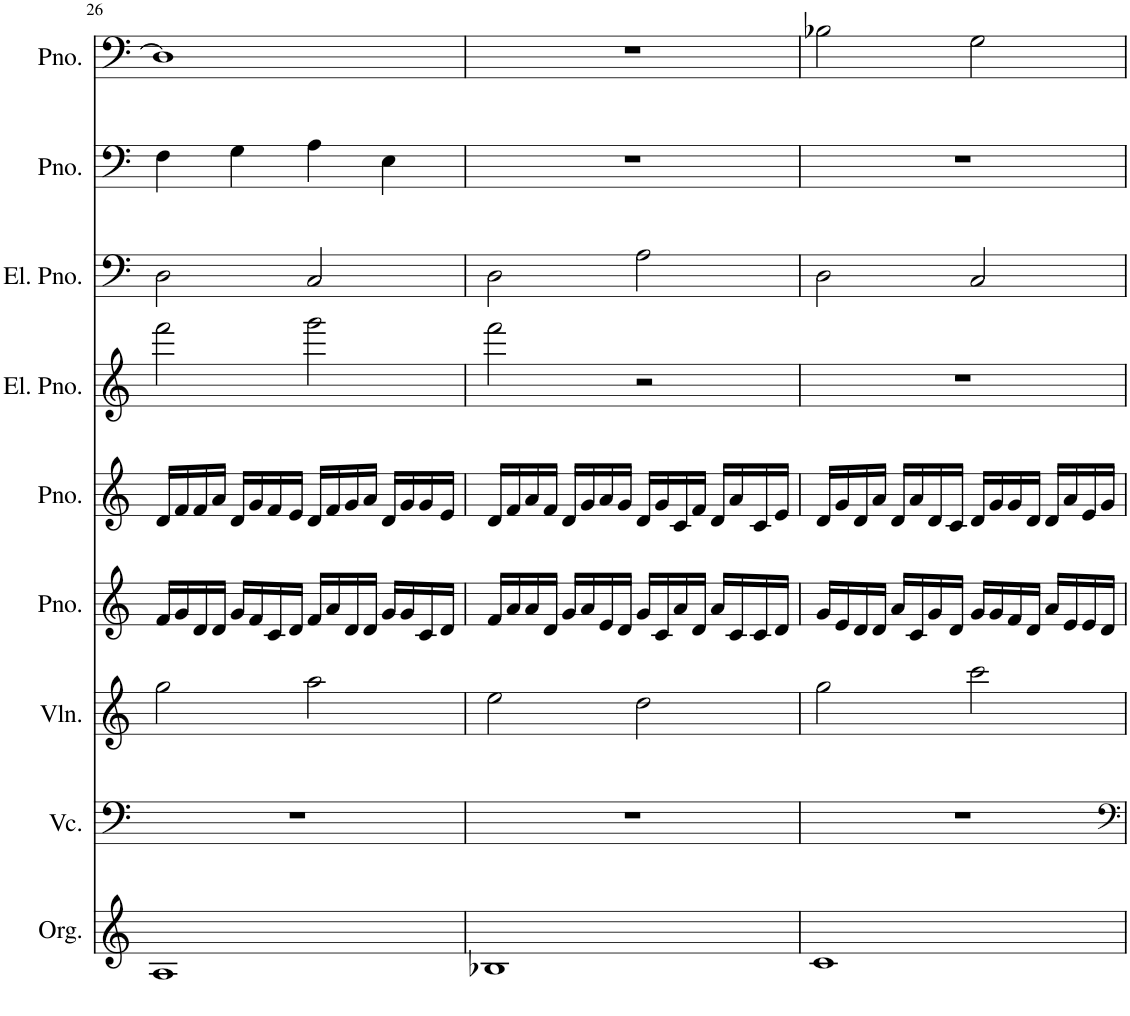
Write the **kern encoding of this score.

**kern	**kern	**kern	**kern	**kern	**kern	**kern	**kern	**kern	**kern	**kern
*part11	*part10	*part9	*part8	*part7	*part6	*part5	*part4	*part3	*part2	*part1
*staff11	*staff10	*staff9	*staff8	*staff7	*staff6	*staff5	*staff4	*staff3	*staff2	*staff1
*I"オルガン	*I"チェロ	*I"ヴァイオリン	*I"ピアノ	*I"ピアノ	*I"エレクトリックピアノ	*I"ピアノ	*I"エレクトリックピアノ	*I"エレクトリックピアノ	*I"ピアノ	*I"ピアノ
!!LO:PB:g=z
*clefG2	*clefF4	*clefG2	*clefG2	*clefG2	*clefG2	*clefG2	*clefG2	*clefF4	*clefF4	*clefF4
*k[]	*k[]	*k[]	*k[]	*k[]	*k[]	*k[]	*k[]	*k[]	*k[]	*k[]
*M4/4	*M4/4	*M4/4	*M4/4	*M4/4	*M4/4	*M4/4	*M4/4	*M4/4	*M4/4	*M4/4
=26	=26	=26	=26	=26	=26	=26	=26	=26	=26	=26
1A	1r	2gg\	16f/LL	16d/LL	2fff\	16d/LL	2fff	2D\	4F\	1D]
.	.	.	16g/	16f/	.	16f/J	.	.	.	.
.	.	.	16d/	16f/	.	16f/L	.	.	.	.
.	.	.	16d/JJ	16a/JJ	.	16a/JJ	.	.	.	.
.	.	.	16g/LL	16d/LL	.	16d/LL	.	.	4G\	.
.	.	.	16f/	16g/	.	16g/J	.	.	.	.
.	.	.	16c/	16f/	.	16f/L	.	.	.	.
.	.	.	16d/JJ	16e/JJ	.	16e/JJ	.	.	.	.
.	.	2aa\	16f/LL	16d/LL	2ggg\	16d/LL	2ggg	2C/	4A\	.
.	.	.	16a/	16f/	.	16f/J	.	.	.	.
.	.	.	16d/	16g/	.	16g/L	.	.	.	.
.	.	.	16d/JJ	16a/JJ	.	16a/JJ	.	.	.	.
.	.	.	16g/LL	16d/LL	.	16d/LL	.	.	4E\	.
.	.	.	16g/	16g/	.	16g/J	.	.	.	.
.	.	.	16c/	16g/	.	16g/L	.	.	.	.
.	.	.	16d/JJ	16e/JJ	.	16e/JJ	.	.	.	.
=27	=27	=27	=27	=27	=27	=27	=27	=27	=27	=27
1B-X	1r	2ee\	16f/LL	16d/LL	2fff\	16d/LL	2fff	2D\	1r	1r
.	.	.	16a/	16f/	.	16f/J	.	.	.	.
.	.	.	16a/	16a/	.	16a/L	.	.	.	.
.	.	.	16d/JJ	16f/JJ	.	16f/JJ	.	.	.	.
.	.	.	16g/LL	16d/LL	.	16d/LL	.	.	.	.
.	.	.	16a/	16g/	.	16g/J	.	.	.	.
.	.	.	16e/	16a/	.	16a/L	.	.	.	.
.	.	.	16d/JJ	16g/JJ	.	16g/JJ	.	.	.	.
.	.	2dd\	16g/LL	16d/LL	2r	16d/LL	2r	2A\	.	.
.	.	.	16c/	16g/	.	16g/J	.	.	.	.
.	.	.	16a/	16c/	.	16c/L	.	.	.	.
.	.	.	16d/JJ	16f/JJ	.	16f/JJ	.	.	.	.
.	.	.	16a/LL	16d/LL	.	16d/LL	.	.	.	.
.	.	.	16c/	16a/	.	16a/J	.	.	.	.
.	.	.	16c/	16c/	.	16c/L	.	.	.	.
.	.	.	16d/JJ	16e/JJ	.	16e/JJ	.	.	.	.
=28	=28	=28	=28	=28	=28	=28	=28	=28	=28	=28
1c	1r	2gg\	16g/LL	16d/LL	1r	16d/LL	1r	2D\	1r	2B-X\
.	.	.	16e/	16g/	.	16g/J	.	.	.	.
.	.	.	16d/	16d/	.	16d/L	.	.	.	.
.	.	.	16d/JJ	16a/JJ	.	16a/JJ	.	.	.	.
.	.	.	16a/LL	16d/LL	.	16d/LL	.	.	.	.
.	.	.	16c/	16a/	.	16a/J	.	.	.	.
.	.	.	16g/	16d/	.	16d/L	.	.	.	.
.	.	.	16d/JJ	16c/JJ	.	16c/JJ	.	.	.	.
.	.	2ccc\	16g/LL	16d/LL	.	16d/LL	.	2C/	.	2G\
.	.	.	16g/	16g/	.	16g/J	.	.	.	.
.	.	.	16f/	16g/	.	16g/L	.	.	.	.
.	.	.	16d/JJ	16d/JJ	.	16d/JJ	.	.	.	.
.	.	.	16a/LL	16d/LL	.	16d/LL	.	.	.	.
.	.	.	16e/	16a/	.	16a/J	.	.	.	.
.	.	.	16e/	16e/	.	16e/L	.	.	.	.
.	.	.	16d/JJ	16g/JJ	.	16g/JJ	.	.	.	.
=	=	=	=	=	=	=	=	=	=	=
*-	*-	*-	*-	*-	*-	*-	*-	*-	*-	*-
